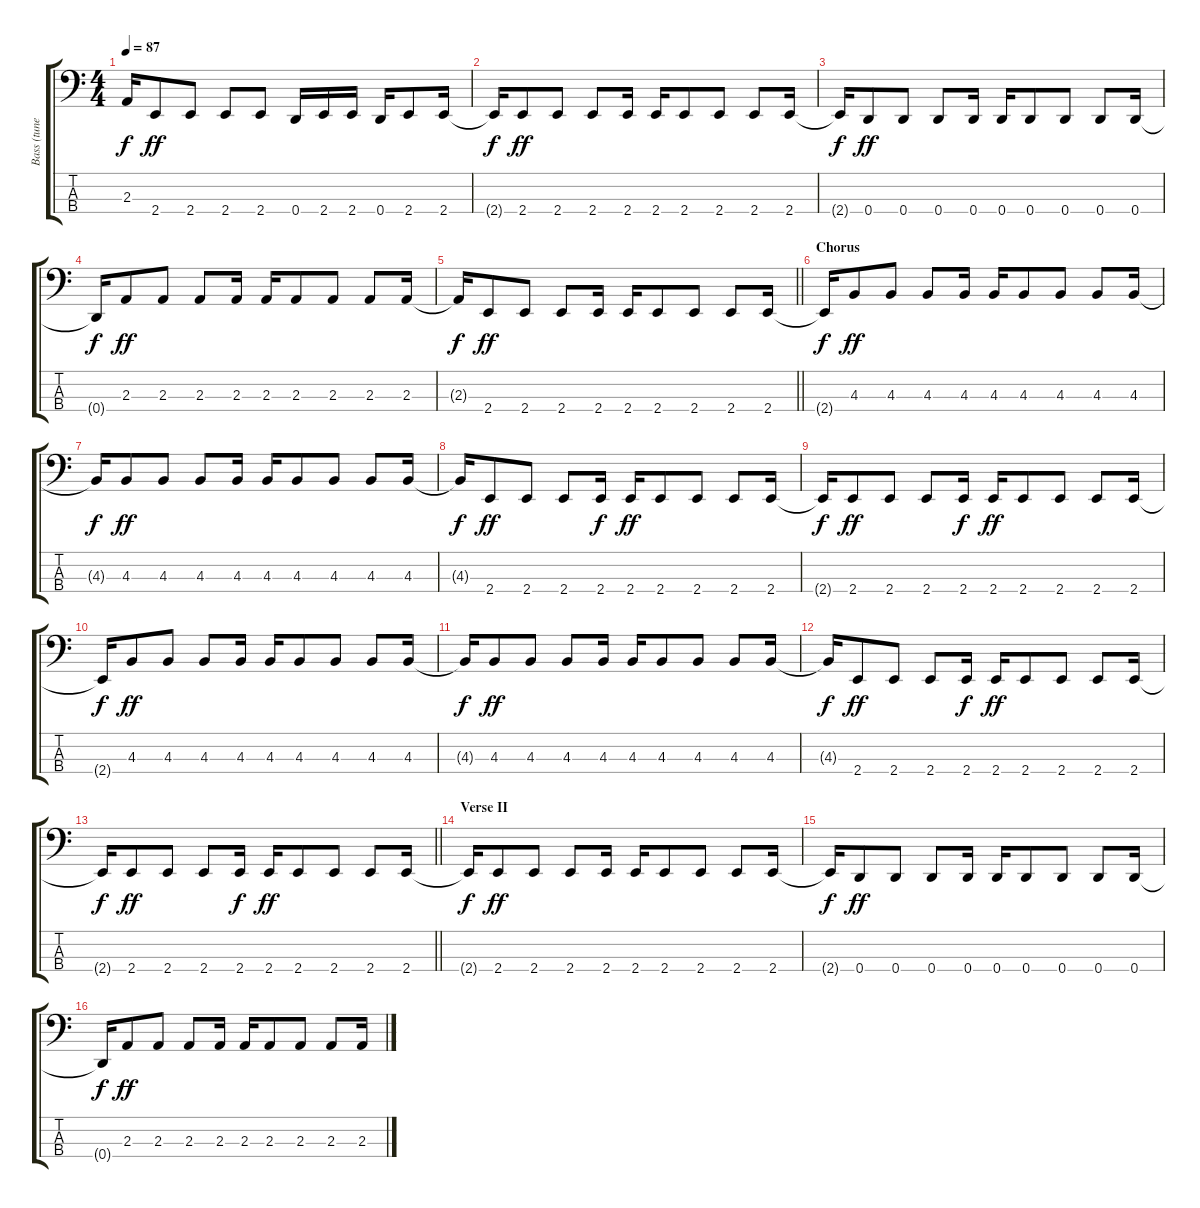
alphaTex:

\track ("Bass (tuned D)" "Bass (tune") {instrument electricbassfinger}
\staff {score tabs}
\tuning (F2 C2 G1 D1) {hide}
\ts (4 4)
\tempo 87
\clef f4
\ks c
2.3{t}.16{dy f} 2.4.8{dy ff} 2.4.8 2.4.8 2.4.8 0.4.16 2.4.16 2.4.16 0.4.16 2.4.8 2.4.16 |
2.4{t}.16{dy f} 2.4.8{dy ff} 2.4.8 2.4.8 2.4.16 2.4.16 2.4.8 2.4.8 2.4.8 2.4.16 |
2.4{t}.16{dy f} 0.4.8{dy ff} 0.4.8 0.4.8 0.4.16 0.4.16 0.4.8 0.4.8 0.4.8 0.4.16 |
0.4{t}.16{dy f} 2.3.8{dy ff} 2.3.8 2.3.8 2.3.16 2.3.16 2.3.8 2.3.8 2.3.8 2.3.16 |
\barLineRight lightlight
2.3{t}.16{dy f} 2.4.8{dy ff} 2.4.8 2.4.8 2.4.16 2.4.16 2.4.8 2.4.8 2.4.8 2.4.16 |
\section ("" "Chorus")
2.4{t}.16{dy f} 4.3.8{dy ff} 4.3.8 4.3.8 4.3.16 4.3.16 4.3.8 4.3.8 4.3.8 4.3.16 |
4.3{t}.16{dy f} 4.3.8{dy ff} 4.3.8 4.3.8 4.3.16 4.3.16 4.3.8 4.3.8 4.3.8 4.3.16 |
4.3{t}.16{dy f} 2.4.8{dy ff} 2.4.8 2.4.8 2.4.16{dy f} 2.4.16{dy ff} 2.4.8 2.4.8 2.4.8 2.4.16 |
2.4{t}.16{dy f} 2.4.8{dy ff} 2.4.8 2.4.8 2.4.16{dy f} 2.4.16{dy ff} 2.4.8 2.4.8 2.4.8 2.4.16 |
2.4{t}.16{dy f} 4.3.8{dy ff} 4.3.8 4.3.8 4.3.16 4.3.16 4.3.8 4.3.8 4.3.8 4.3.16 |
4.3{t}.16{dy f} 4.3.8{dy ff} 4.3.8 4.3.8 4.3.16 4.3.16 4.3.8 4.3.8 4.3.8 4.3.16 |
4.3{t}.16{dy f} 2.4.8{dy ff} 2.4.8 2.4.8 2.4.16{dy f} 2.4.16{dy ff} 2.4.8 2.4.8 2.4.8 2.4.16 |
\barLineRight lightlight
2.4{t}.16{dy f} 2.4.8{dy ff} 2.4.8 2.4.8 2.4.16{dy f} 2.4.16{dy ff} 2.4.8 2.4.8 2.4.8 2.4.16 |
\section ("" "Verse II")
2.4{t}.16{dy f} 2.4.8{dy ff} 2.4.8 2.4.8 2.4.16 2.4.16 2.4.8 2.4.8 2.4.8 2.4.16 |
2.4{t}.16{dy f} 0.4.8{dy ff} 0.4.8 0.4.8 0.4.16 0.4.16 0.4.8 0.4.8 0.4.8 0.4.16 |
0.4{t}.16{dy f} 2.3.8{dy ff} 2.3.8 2.3.8 2.3.16 2.3.16 2.3.8 2.3.8 2.3.8 2.3.16
